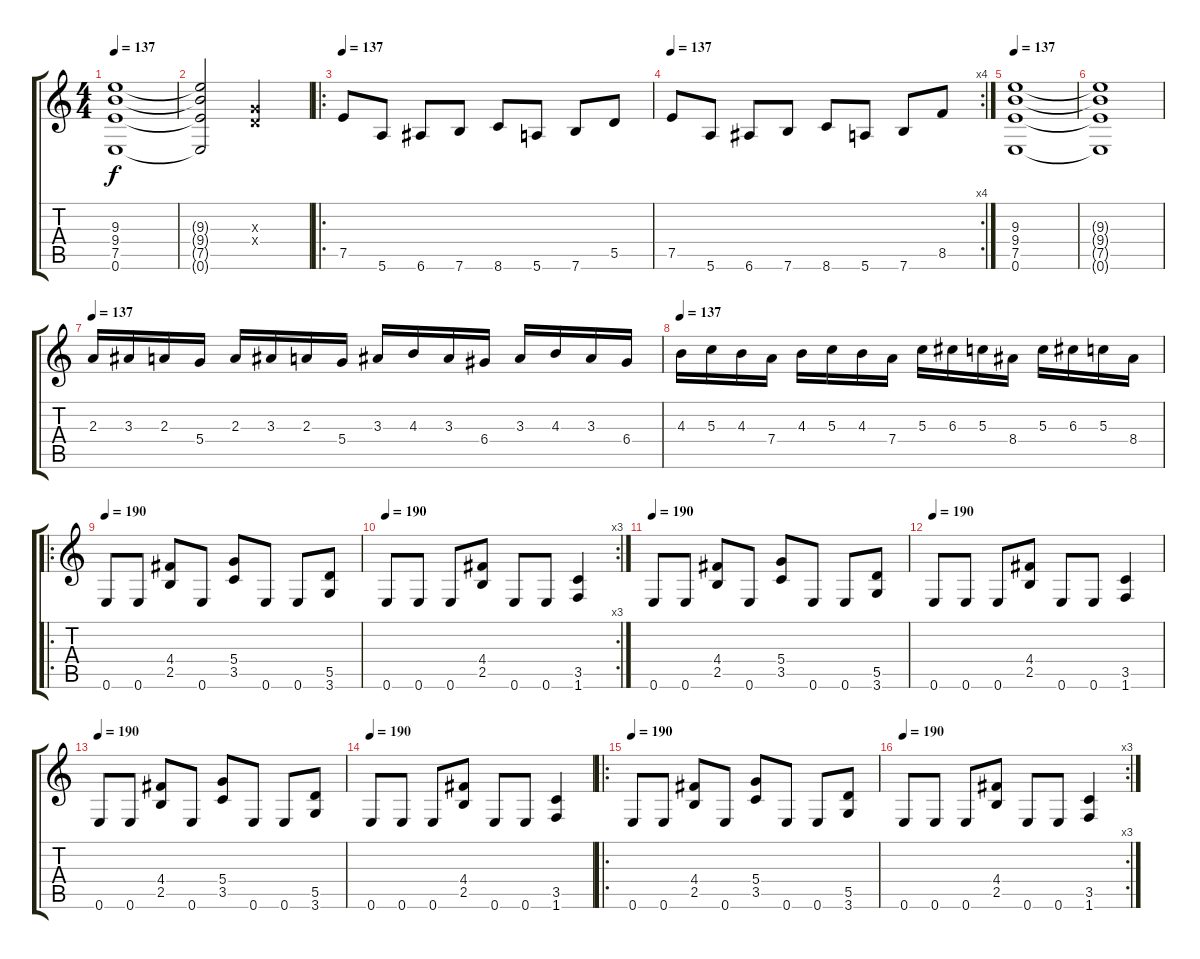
\track "" {instrument overdrivenguitar}
\staff {score tabs}
\tuning (E4 B3 G3 D3 A2 E2) {hide}
\ts (4 4)
\tempo 137
\clef g2
\ks c
(9.3 9.4 7.5 0.6).1{dy f} |
(9.3{t} 9.4{t} 7.5{t} 0.6{t}).2 (0.3{x} 0.4{x}).2 |
\ro
\tempo 137
7.5.8 5.6.8 6.6.8 7.6.8 8.6.8 5.6.8 7.6.8 5.5.8 |
\rc 4
\tempo 137
7.5.8 5.6.8 6.6.8 7.6.8 8.6.8 5.6.8 7.6.8 8.5.8 |
\tempo 137
(9.3 9.4 7.5 0.6).1 |
(9.3{t} 9.4{t} 7.5{t} 0.6{t}).1 |
\tempo 137
2.3.16 3.3.16 2.3.16 5.4.16 2.3.16 3.3.16 2.3.16 5.4.16 3.3.16 4.3.16 3.3.16 6.4.16 3.3.16 4.3.16 3.3.16 6.4.16 |
\tempo 137
4.3.16 5.3.16 4.3.16 7.4.16 4.3.16 5.3.16 4.3.16 7.4.16 5.3.16 6.3.16 5.3.16 8.4.16 5.3.16 6.3.16 5.3.16 8.4.16 |
\ro
\tempo 190
0.6.8 0.6.8 (4.4 2.5).8 0.6.8 (5.4 3.5).8 0.6.8 0.6.8 (5.5 3.6).8 |
\rc 3
\tempo 190
0.6.8 0.6.8 0.6.8 (4.4 2.5).8 0.6.8 0.6.8 (3.5 1.6).4 |
\tempo 190
0.6.8 0.6.8 (4.4 2.5).8 0.6.8 (5.4 3.5).8 0.6.8 0.6.8 (5.5 3.6).8 |
\tempo 190
0.6.8 0.6.8 0.6.8 (4.4 2.5).8 0.6.8 0.6.8 (3.5 1.6).4 |
\tempo 190
0.6.8 0.6.8 (4.4 2.5).8 0.6.8 (5.4 3.5).8 0.6.8 0.6.8 (5.5 3.6).8 |
\tempo 190
0.6.8 0.6.8 0.6.8 (4.4 2.5).8 0.6.8 0.6.8 (3.5 1.6).4 |
\ro
\tempo 190
0.6.8 0.6.8 (4.4 2.5).8 0.6.8 (5.4 3.5).8 0.6.8 0.6.8 (5.5 3.6).8 |
\rc 3
\tempo 190
0.6.8 0.6.8 0.6.8 (4.4 2.5).8 0.6.8 0.6.8 (3.5 1.6).4
